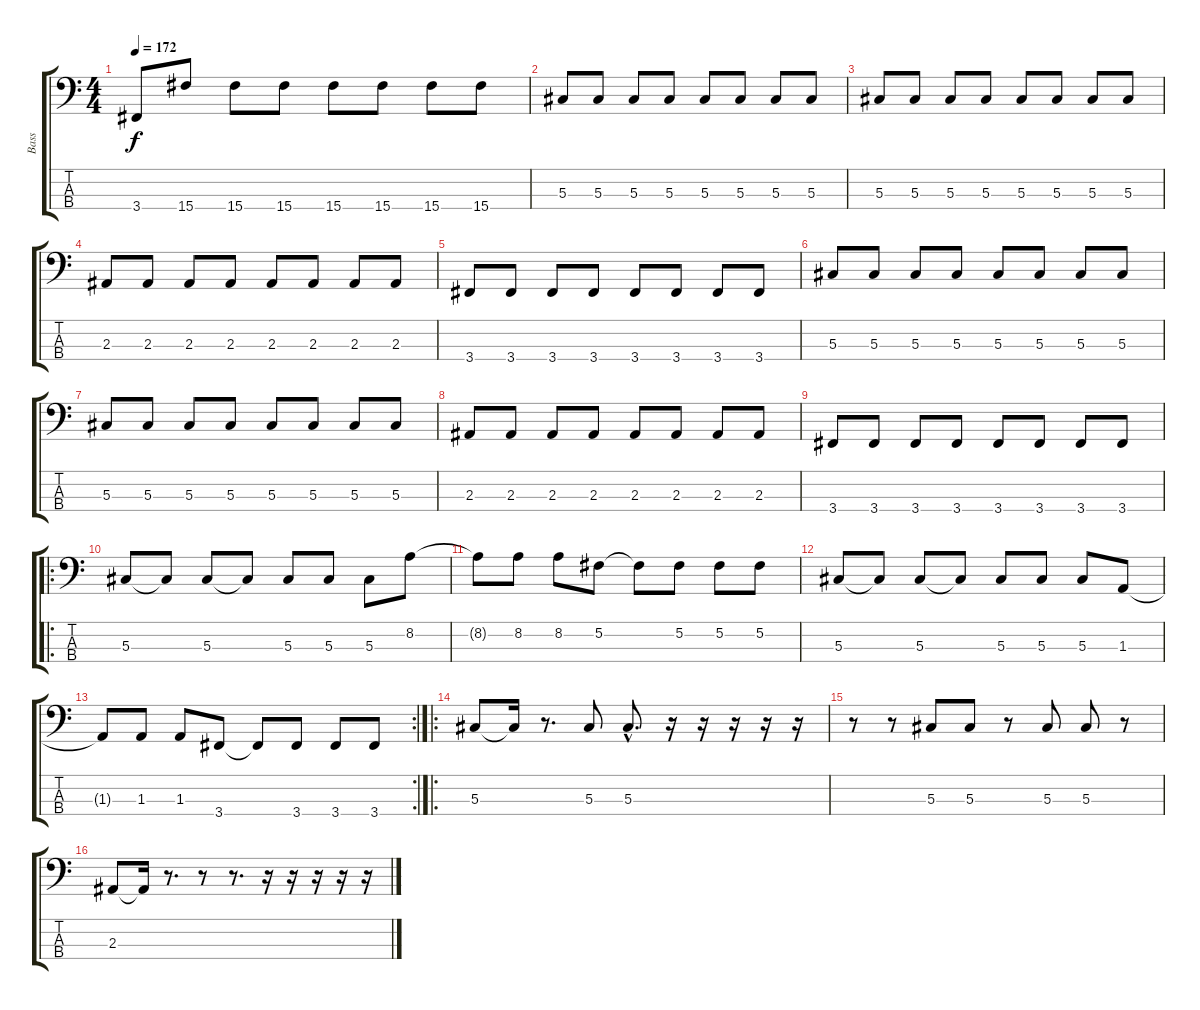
\track ("Bass" "Bass") {instrument slapbass1}
\staff {score tabs}
\tuning (Gb2 Db2 Ab1 Eb1) {hide}
\ts (4 4)
\tempo 172
\clef f4
\ks c
3.4{t}.8{dy f} 15.4.8 15.4.8 15.4.8 15.4.8 15.4.8 15.4.8 15.4.8 |
5.3.8{volume 5} 5.3.8 5.3.8 5.3.8 5.3.8 5.3.8 5.3.8 5.3.8 |
5.3.8 5.3.8 5.3.8 5.3.8 5.3.8 5.3.8 5.3.8 5.3.8 |
2.3.8 2.3.8 2.3.8 2.3.8 2.3.8 2.3.8 2.3.8 2.3.8 |
3.4.8 3.4.8 3.4.8 3.4.8 3.4.8 3.4.8 3.4.8 3.4.8 |
5.3.8 5.3.8 5.3.8 5.3.8 5.3.8 5.3.8 5.3.8 5.3.8 |
5.3.8 5.3.8 5.3.8 5.3.8 5.3.8 5.3.8 5.3.8 5.3.8 |
2.3.8 2.3.8 2.3.8 2.3.8 2.3.8 2.3.8 2.3.8 2.3.8 |
3.4.8 3.4.8 3.4.8 3.4.8 3.4.8 3.4.8 3.4.8 3.4.8 |
\ro
5.3.8{volume 9} 5.3{t}.8 5.3.8 5.3{t}.8 5.3.8 5.3.8 5.3.8 8.2.8 |
8.2{t}.8 8.2.8 8.2.8 5.2.8 5.2{t}.8 5.2.8 5.2.8 5.2.8 |
5.3.8 5.3{t}.8 5.3.8 5.3{t}.8 5.3.8 5.3.8 5.3.8 1.3.8 |
\rc 2
1.3{t}.8 1.3.8 1.3.8 3.4.8 3.4{t}.8 3.4.8 3.4.8 3.4.8 |
\ro
5.3.8 5.3{t}.16 r.8{d} 5.3.8 5.3{hac}.8{d} r.16 r.16 r.16 r.16 r.16 |
r.8 r.8 5.3.8 5.3.8 r.8 5.3.8 5.3.8 r.8 |
2.3.8 2.3{t}.16 r.8{d} r.8 r.8{d} r.16 r.16 r.16 r.16 r.16
